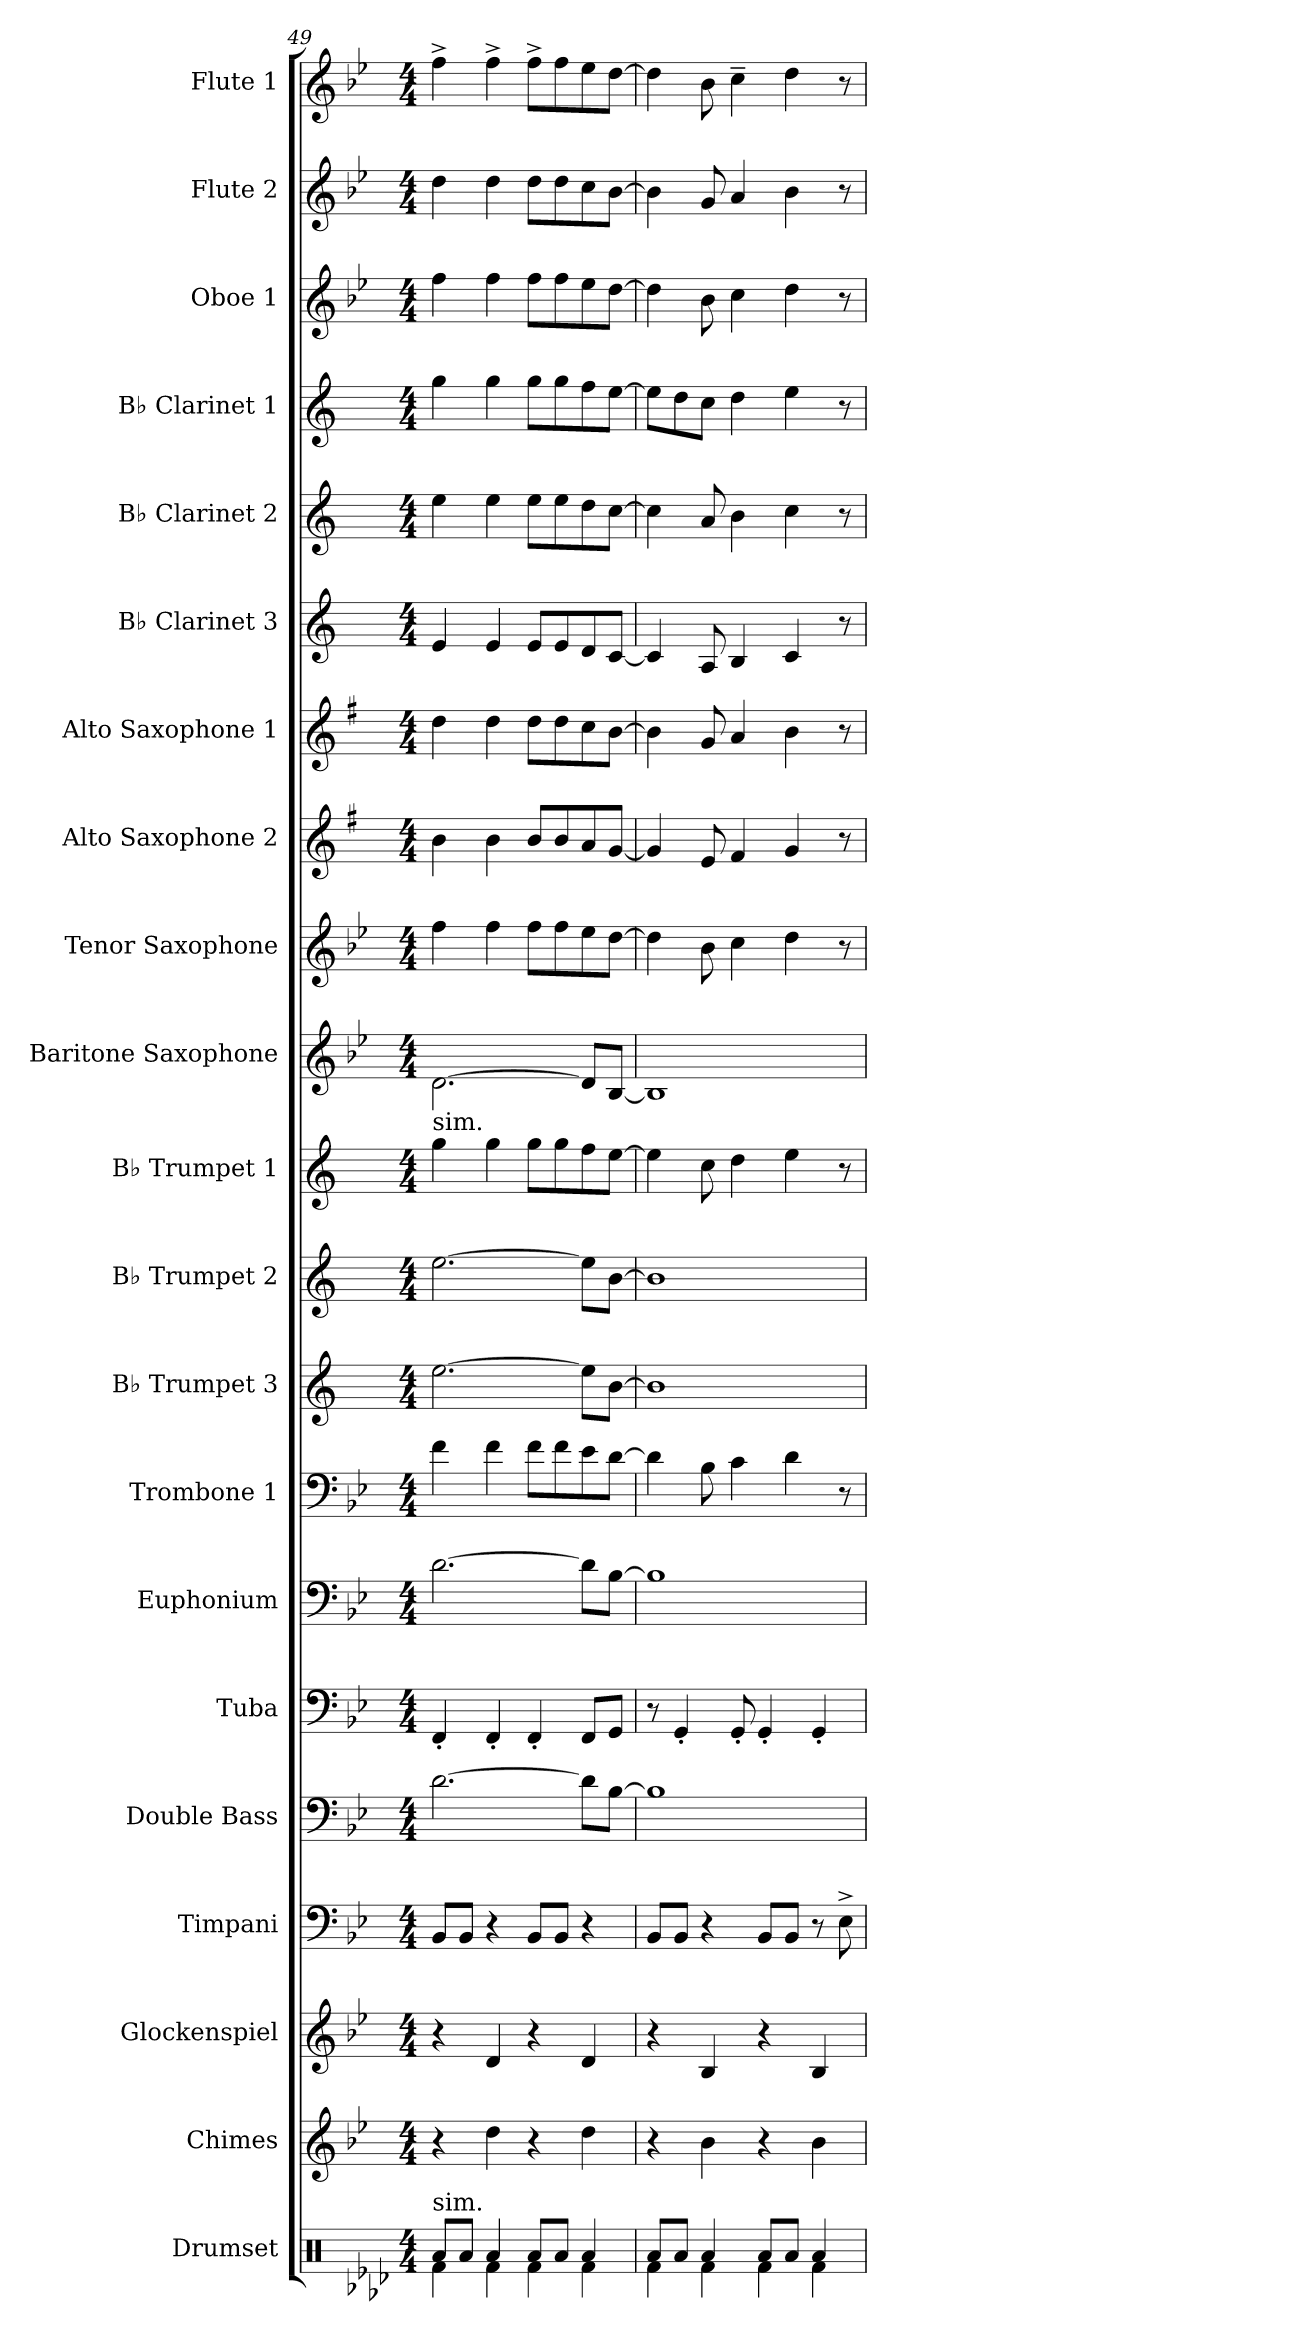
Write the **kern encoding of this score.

**kern	**kern	**kern	**kern	**dynam	**kern	**kern	**kern	**kern	**kern	**kern	**kern	**kern	**kern	**kern	**kern	**kern	**kern	**kern	**kern	**kern	**kern
*part21	*part20	*part19	*part18	*part18	*part17	*part16	*part15	*part14	*part13	*part12	*part11	*part10	*part9	*part8	*part7	*part6	*part5	*part4	*part3	*part2	*part1
*staff21	*staff20	*staff19	*staff18	*staff18	*staff17	*staff16	*staff15	*staff14	*staff13	*staff12	*staff11	*staff10	*staff9	*staff8	*staff7	*staff6	*staff5	*staff4	*staff3	*staff2	*staff1
*I"Drumset	*I"Chimes	*I"Glockenspiel	*I"Timpani	*	*I"Double Bass	*I"Tuba	*I"Euphonium	*I"Trombone 1	*I"B♭ Trumpet 3	*I"B♭ Trumpet 2	*I"B♭ Trumpet 1	*I"Baritone Saxophone	*I"Tenor Saxophone	*I"Alto Saxophone 2	*I"Alto Saxophone 1	*I"B♭ Clarinet 3	*I"B♭ Clarinet 2	*I"B♭ Clarinet 1	*I"Oboe 1	*I"Flute 2	*I"Flute 1
*I'D. Set	*I'Cme.	*I'Glk.	*I'Timp.	*	*I'Db.	*I'Tba.	*I'Euph.	*I'Tbn. 1	*I'B♭ Tpt. 3	*I'B♭ Tpt. 2	*I'B♭ Tpt. 1	*I'Bar. Sax.	*I'T. Sax.	*I'A. Sax. 2	*I'A. Sax. 1	*I'B♭ Cl. 3	*I'B♭ Cl. 2	*I'B♭ Cl. 1	*I'Ob. 1	*I'Fl. 2	*I'Fl. 1
!!LO:PB:g=z
*clefX	*clefG2	*clefG2	*clefF4	*	*clefF4	*clefF4	*clefF4	*clefF4	*clefG2	*clefG2	*clefG2	*clefG2	*clefG2	*clefG2	*clefG2	*clefG2	*clefG2	*clefG2	*clefG2	*clefG2	*clefG2
*	*	*ITrd-14c-24	*	*	*ITrd7c12	*	*	*	*ITrd1c2	*ITrd1c2	*ITrd1c2	*ITrd12c21	*ITrd8c14	*ITrd5c9	*ITrd5c9	*ITrd1c2	*ITrd1c2	*ITrd1c2	*	*	*
*k[b-e-a-d-]	*k[b-e-]	*k[b-e-]	*k[b-e-]	*	*k[b-e-]	*k[b-e-]	*k[b-e-]	*k[b-e-]	*k[b-e-]	*k[b-e-]	*k[b-e-]	*k[b-e-]	*k[b-e-]	*k[b-e-]	*k[b-e-]	*k[b-e-]	*k[b-e-]	*k[b-e-]	*k[b-e-]	*k[b-e-]	*k[b-e-]
*M4/4	*M4/4	*M4/4	*M4/4	*	*M4/4	*M4/4	*M4/4	*M4/4	*M4/4	*M4/4	*M4/4	*M4/4	*M4/4	*M4/4	*M4/4	*M4/4	*M4/4	*M4/4	*M4/4	*M4/4	*M4/4
=49	=49	=49	=49	=49	=49	=49	=49	=49	=49	=49	=49	=49	=49	=49	=49	=49	=49	=49	=49	=49	=49
*^	*	*	*	*	*	*	*	*	*	*	*	*	*	*	*	*	*	*	*	*	*
!	!	!	!	!	!	!	!	!	!	!	!	!LO:TX:a:t=sim.	!	!	!	!	!	!	!	!	!	!
!LO:TX:a:t=sim.	!	!	!	!	!	!	!	!	!	!	!	!	!	!	!	!	!	!	!	!	!	!
8Ra/L	4Rf\	4r	4r	8BB-/L	.	[2.D\	4FF'/	[2.d\	4f\	[2.dd\	[2.dd\	4ff\	[2.D\	4f\	4d\	4f\	4d/	4dd\	4ff\	4ff\	4dd\	4ff^\
8Ra/J	.	.	.	8BB-/J	.	.	.	.	.	.	.	.	.	.	.	.	.	.	.	.	.	.
4Ra/	4Rf\	4dd\	4ddd/	4r	.	.	4FF'/	.	4f\	.	.	4ff\	.	4f\	4d\	4f\	4d/	4dd\	4ff\	4ff\	4dd\	4ff^\
8Ra/L	4Rf\	4r	4r	8BB-/L	.	.	4FF'/	.	8f\L	.	.	8ff\L	.	8f\L	8d/L	8f\L	8d/L	8dd\L	8ff\L	8ff\L	8dd\L	8ff^\L
8Ra/J	.	.	.	8BB-/J	.	.	.	.	8f\	.	.	8ff\	.	8f\	8d/	8f\	8d/	8dd\	8ff\	8ff\	8dd\	8ff\
4Ra/	4Rf\	4dd\	4ddd/	4r	.	8D\L]	8FF/L	8d\L]	8e-\	8dd\L]	8dd\L]	8ee-\	8D/L]	8e-\	8c/	8e-\	8c/	8cc\	8ee-\	8ee-\	8cc\	8ee-\
.	.	.	.	.	.	[8BB-\J	8GG/J	[8B-\J	[8d\J	[8a\J	[8a\J	[8dd\J	[8BB-/J	[8d\J	[8B-/J	[8d\J	[8B-/J	[8b-\J	[8dd\J	[8dd\J	[8b-\J	[8dd\J
=50	=50	=50	=50	=50	=50	=50	=50	=50	=50	=50	=50	=50	=50	=50	=50	=50	=50	=50	=50	=50	=50	=50
8Ra/L	4Rf\	4r	4r	8BB-/L	.	1BB-]	8r	1B-]	4d\]	1a]	1a]	4dd\]	1BB-]	4d\]	4B-/]	4d\]	4B-/]	4b-\]	8dd\L]	4dd\]	4b-\]	4dd\]
8Ra/J	.	.	.	8BB-/J	.	.	4GG'/	.	.	.	.	.	.	.	.	.	.	.	8cc\	.	.	.
4Ra/	4Rf\	4b-\	4bb-/	4r	.	.	.	.	8B-\	.	.	8b-\	.	8B-\	8G/	8B-/	8G/	8g/	8b-\J	8b-\	8g/	8b-\
.	.	.	.	.	.	.	8GG'/	.	4c\	.	.	4cc\	.	4c\	4A/	4c/	4A/	4a\	4cc\	4cc\	4a/	4cc~\
8Ra/L	4Rf\	4r	4r	8BB-/L	.	.	4GG'/	.	.	.	.	.	.	.	.	.	.	.	.	.	.	.
8Ra/J	.	.	.	8BB-/J	.	.	.	.	4d\	.	.	4dd\	.	4d\	4B-/	4d\	4B-/	4b-\	4dd\	4dd\	4b-\	4dd\
4Ra/	4Rf\	4b-\	4bb-/	8r	.	.	4GG'/	.	.	.	.	.	.	.	.	.	.	.	.	.	.	.
!	!	!	!	!	!LO:DY:b	!	!	!	!	!	!	!	!	!	!	!	!	!	!	!	!	!
.	.	.	.	8E-^\	other-dynamics	.	.	.	8r	.	.	8r	.	8r	8r	8r	8r	8r	8r	8r	8r	8r
*v	*v	*	*	*	*	*	*	*	*	*	*	*	*	*	*	*	*	*	*	*	*	*
=	=	=	=	=	=	=	=	=	=	=	=	=	=	=	=	=	=	=	=	=	=
*-	*-	*-	*-	*-	*-	*-	*-	*-	*-	*-	*-	*-	*-	*-	*-	*-	*-	*-	*-	*-	*-
